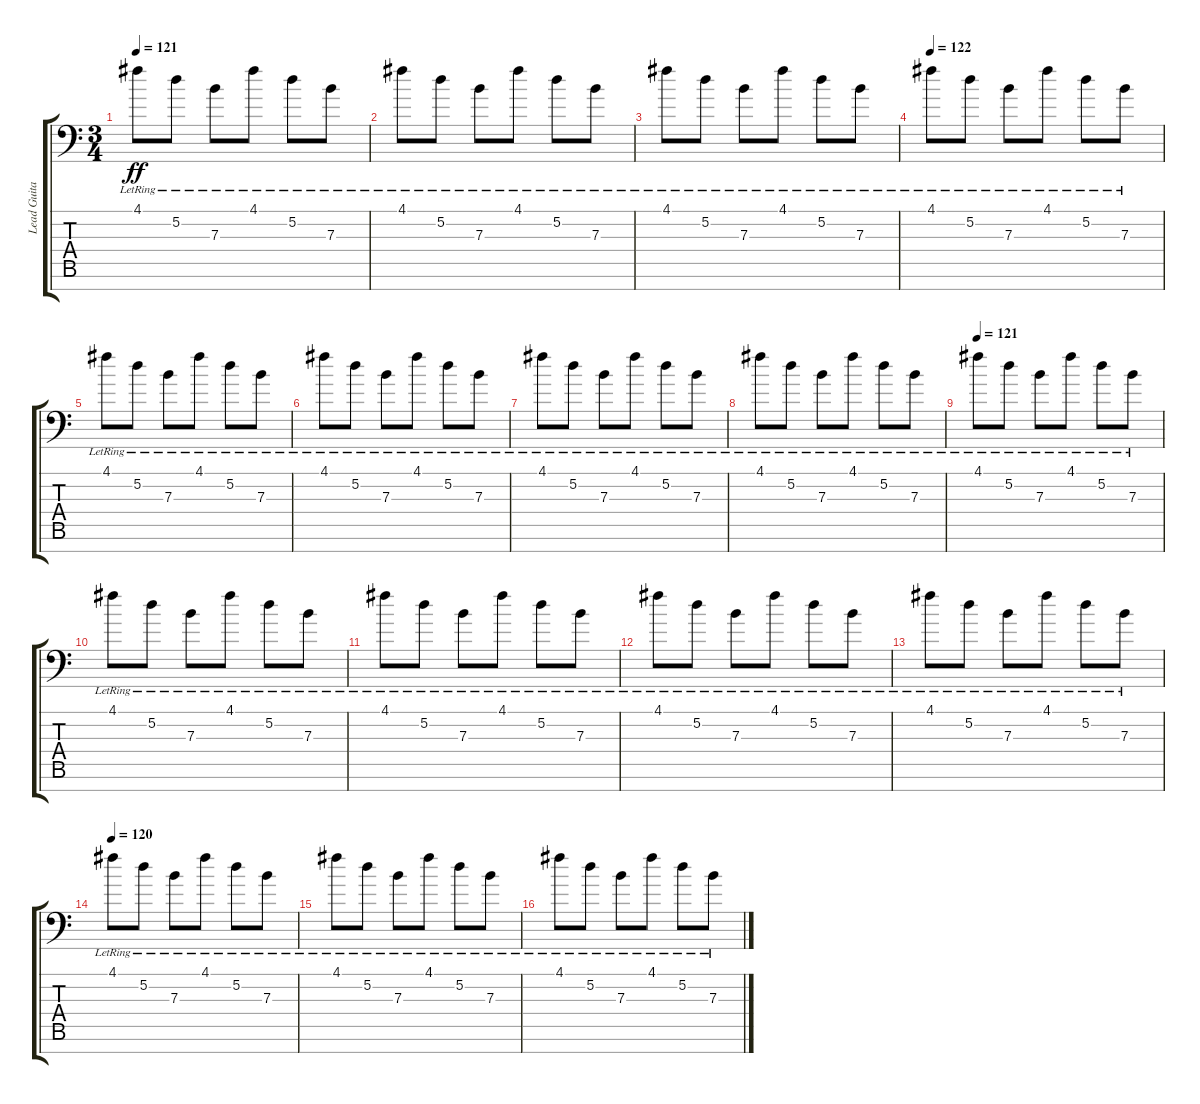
\track ("Lead Guitar #3 / Delay" "Lead Guita") {instrument electricguitarjazz}
\staff {score tabs}
\tuning (D4 A3 E3 D3 A2 E2 A1) {hide}
\ts (3 4)
\tempo 121
\clef f4
\ks c
4.1{lr}.8{dy ff} 5.2{lr}.8 7.3{lr}.8 4.1{lr}.8 5.2{lr}.8 7.3{lr}.8 |
4.1{lr}.8 5.2{lr}.8 7.3{lr}.8 4.1{lr}.8 5.2{lr}.8 7.3{lr}.8 |
4.1{lr}.8 5.2{lr}.8 7.3{lr}.8 4.1{lr}.8 5.2{lr}.8 7.3{lr}.8 |
\tempo 122
4.1{lr}.8 5.2{lr}.8 7.3{lr}.8 4.1{lr}.8 5.2{lr}.8 7.3{lr}.8 |
4.1{lr}.8 5.2{lr}.8 7.3{lr}.8 4.1{lr}.8 5.2{lr}.8 7.3{lr}.8 |
4.1{lr}.8 5.2{lr}.8 7.3{lr}.8 4.1{lr}.8 5.2{lr}.8 7.3{lr}.8 |
4.1{lr}.8 5.2{lr}.8 7.3{lr}.8 4.1{lr}.8 5.2{lr}.8 7.3{lr}.8 |
4.1{lr}.8 5.2{lr}.8 7.3{lr}.8 4.1{lr}.8 5.2{lr}.8 7.3{lr}.8 |
\tempo 121
4.1{lr}.8 5.2{lr}.8 7.3{lr}.8 4.1{lr}.8 5.2{lr}.8 7.3{lr}.8 |
4.1{lr}.8 5.2{lr}.8 7.3{lr}.8 4.1{lr}.8 5.2{lr}.8 7.3{lr}.8 |
4.1{lr}.8 5.2{lr}.8 7.3{lr}.8 4.1{lr}.8 5.2{lr}.8 7.3{lr}.8 |
4.1{lr}.8 5.2{lr}.8 7.3{lr}.8 4.1{lr}.8 5.2{lr}.8 7.3{lr}.8 |
4.1{lr}.8 5.2{lr}.8 7.3{lr}.8 4.1{lr}.8 5.2{lr}.8 7.3{lr}.8 |
\tempo 120
4.1{lr}.8 5.2{lr}.8 7.3{lr}.8 4.1{lr}.8 5.2{lr}.8 7.3{lr}.8 |
4.1{lr}.8 5.2{lr}.8 7.3{lr}.8 4.1{lr}.8 5.2{lr}.8 7.3{lr}.8 |
4.1{lr}.8 5.2{lr}.8 7.3{lr}.8 4.1{lr}.8 5.2{lr}.8 7.3{lr}.8
